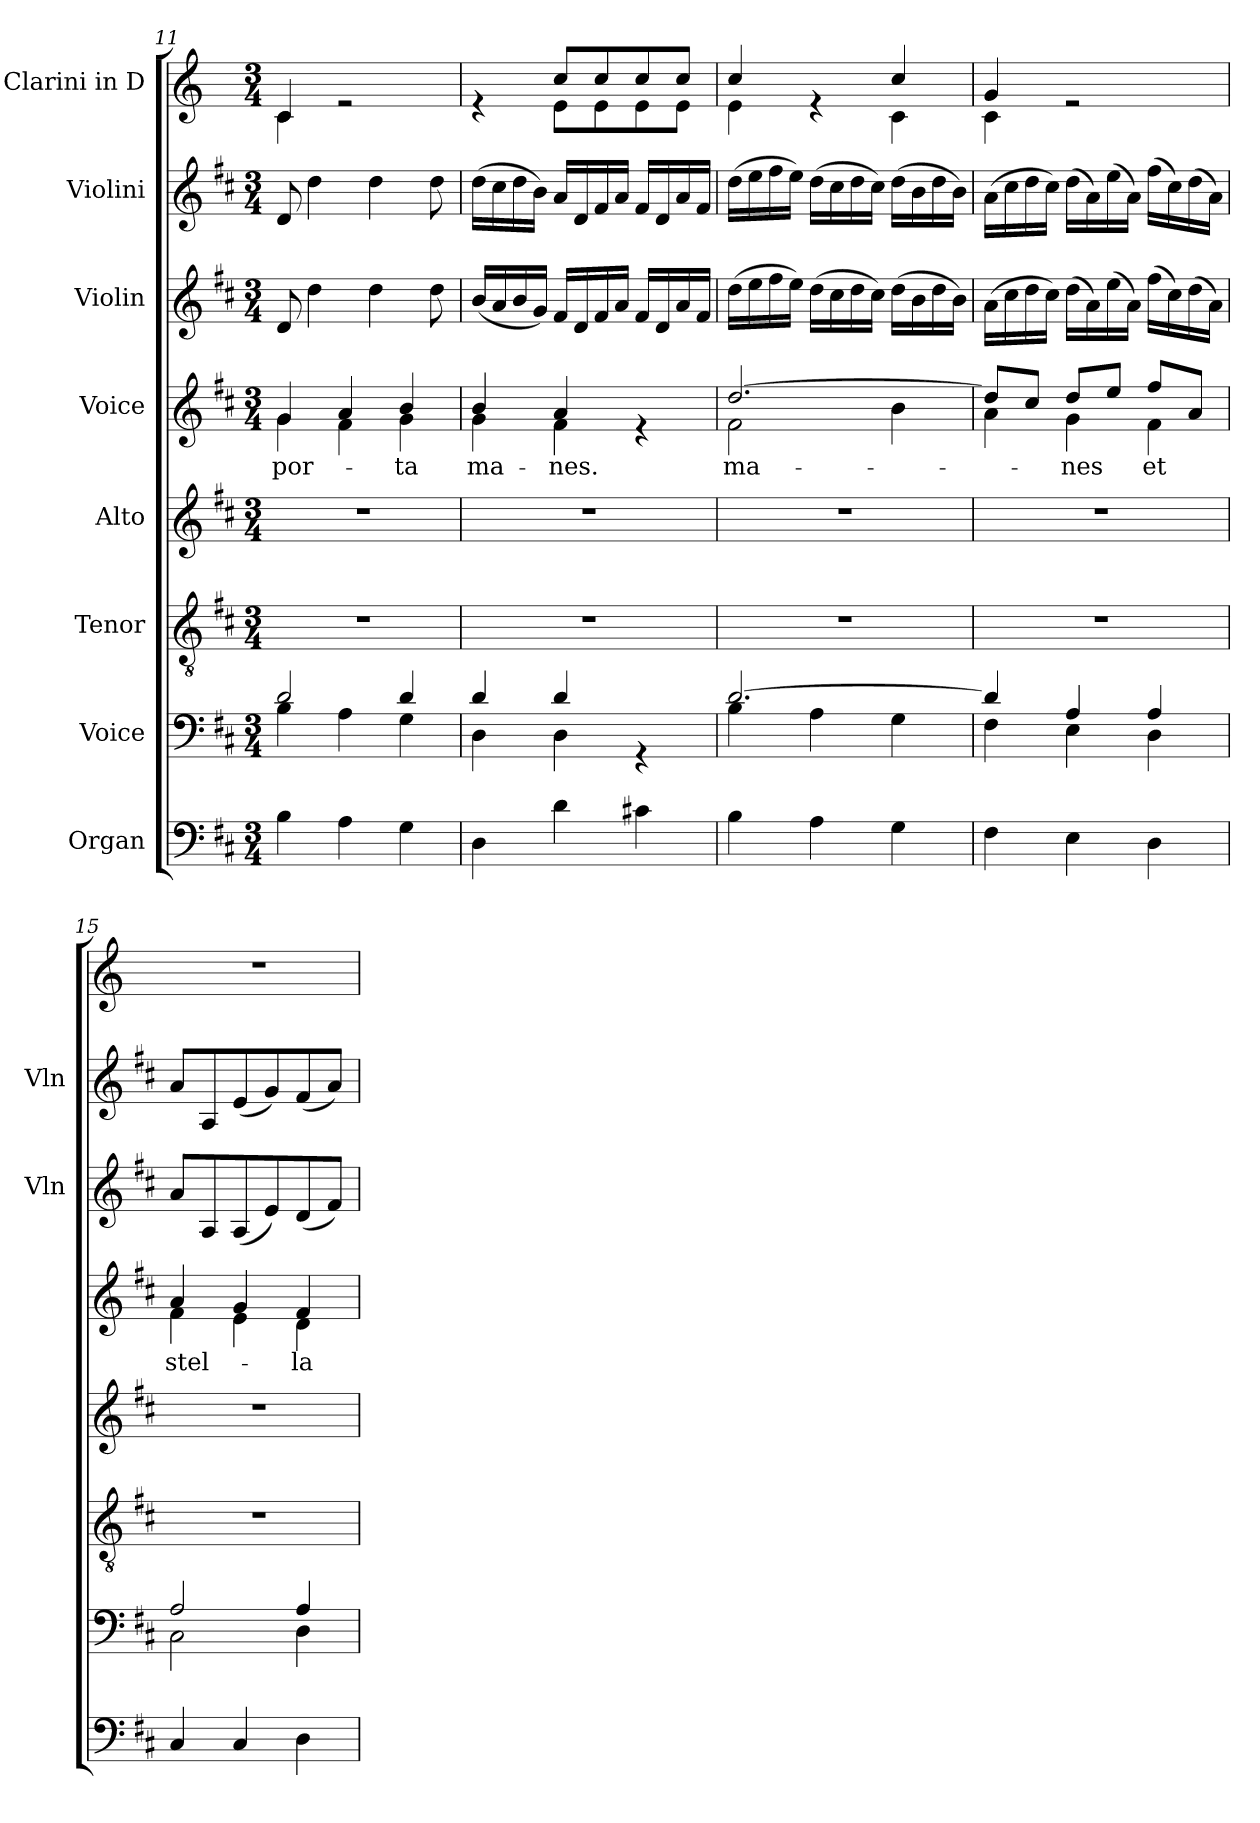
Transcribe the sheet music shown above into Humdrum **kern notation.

**kern	**kern	**kern	**kern	**kern	**text	**kern	**kern	**kern
*part8	*part7	*part6	*part5	*part4	*part4	*part3	*part2	*part1
*staff8	*staff7	*staff6	*staff5	*staff4	*staff4	*staff3	*staff2	*staff1
*I"Organ	*I"Voice	*I"Tenor	*I"Alto	*I"Voice	*	*I"Violin	*I"Violini	*I"Clarini in D
*	*	*	*	*	*	*I'Vln	*I'Vln	*
!!LO:PB:g=z
*clefF4	*clefF4	*clefGv2	*clefG2	*clefG2	*	*clefG2	*clefG2	*clefG2
*	*	*	*	*	*	*	*	*ITrd-1c-2
*k[f#c#]	*k[f#c#]	*k[f#c#]	*k[f#c#]	*k[f#c#]	*	*k[f#c#]	*k[f#c#]	*k[f#c#]
*M3/4	*M3/4	*M3/4	*M3/4	*M3/4	*	*M3/4	*M3/4	*M3/4
=11	=11	=11	=11	=11	=11	=11	=11	=11
*	*^	*	*	*	*	*	*	*
!	!	!	!	!	!	!LO:LY:b	!	!	!
*	*	*	*	*	*^	*	*	*	*^
4B\	2d/	4B\	2.r	2.r	4g/	4g\	por-	8d/	8d/	4d/	4d\
.	.	.	.	.	.	.	.	4dd\	4dd\	.	.
4A\	.	4A\	.	.	4a/	4f#\	.	.	.	2re	2ryy
.	.	.	.	.	.	.	.	4dd\	4dd\	.	.
!	!	!	!	!	!	!	!LO:LY:b	!	!	!	!
4G\	4d/	4G\	.	.	4b/	4g\	-ta	.	.	.	.
.	.	.	.	.	.	.	.	8dd\	8dd\	.	.
=12	=12	=12	=12	=12	=12	=12	=12	=12	=12	=12	=12
!	!	!	!	!	!	!	!LO:LY:b	!	!	!	!
4D\	4d/	4D\	2.r	2.r	4b/	4g\	ma-	(16b/LL	(16dd\LL	4re	4ryy
.	.	.	.	.	.	.	.	16a/	16cc#\	.	.
.	.	.	.	.	.	.	.	16b/	16dd\	.	.
.	.	.	.	.	.	.	.	16g/JJ)	16b\JJ)	.	.
!	!	!	!	!	!	!	!LO:LY:b	!	!	!	!
4d\	4d/	4D\	.	.	4a/	4f#\	-nes.	16f#/LL	16a/LL	8dd/L	8f#\L
.	.	.	.	.	.	.	.	16d/	16d/	.	.
.	.	.	.	.	.	.	.	16f#/	16f#/	8dd/	8f#\
.	.	.	.	.	.	.	.	16a/JJ	16a/JJ	.	.
4c#X\	4rGG	4ryy	.	.	4re	4ryy	.	16f#/LL	16f#/LL	8dd/	8f#\
.	.	.	.	.	.	.	.	16d/	16d/	.	.
.	.	.	.	.	.	.	.	16a/	16a/	8dd/J	8f#\J
.	.	.	.	.	.	.	.	16f#/JJ	16f#/JJ	.	.
=13	=13	=13	=13	=13	=13	=13	=13	=13	=13	=13	=13
!	!	!	!	!	!	!	!LO:LY:b	!	!	!	!
4B\	[2.d/	4B\	2.r	2.r	[2.dd/	2f#\	ma-	(16dd\LL	(16dd\LL	4dd/	4f#\
.	.	.	.	.	.	.	.	16ee\	16ee\	.	.
.	.	.	.	.	.	.	.	16ff#\	16ff#\	.	.
.	.	.	.	.	.	.	.	16ee\JJ)	16ee\JJ)	.	.
4A\	.	4A\	.	.	.	.	.	(16dd\LL	(16dd\LL	4re	4ryy
.	.	.	.	.	.	.	.	16cc#\	16cc#\	.	.
.	.	.	.	.	.	.	.	16dd\	16dd\	.	.
.	.	.	.	.	.	.	.	16cc#\JJ)	16cc#\JJ)	.	.
4G\	.	4G\	.	.	.	4b\	.	(16dd\LL	(16dd\LL	4dd/	4d\
.	.	.	.	.	.	.	.	16b\	16b\	.	.
.	.	.	.	.	.	.	.	16dd\	16dd\	.	.
.	.	.	.	.	.	.	.	16b\JJ)	16b\JJ)	.	.
=14	=14	=14	=14	=14	=14	=14	=14	=14	=14	=14	=14
4F#\	4d/]	4F#\	2.r	2.r	8dd/L]	4a\	.	(16a\LL	(16a\LL	4a/	4d\
.	.	.	.	.	.	.	.	16cc#\	16cc#\	.	.
.	.	.	.	.	8cc#/J	.	.	16dd\	16dd\	.	.
.	.	.	.	.	.	.	.	16cc#\JJ)	16cc#\JJ)	.	.
!	!	!	!	!	!	!	!LO:LY:b	!	!	!	!
4E\	4A/	4E\	.	.	8dd/L	4g\	-nes	(16dd\LL	(16dd\LL	2re	2ryy
.	.	.	.	.	.	.	.	16a\)	16a\)	.	.
.	.	.	.	.	8ee/J	.	.	(16ee\	(16ee\	.	.
.	.	.	.	.	.	.	.	16a\JJ)	16a\JJ)	.	.
!	!	!	!	!	!	!	!LO:LY:b	!	!	!	!
4D\	4A/	4D\	.	.	8ff#/L	4f#\	et	(16ff#\LL	(16ff#\LL	.	.
.	.	.	.	.	.	.	.	16cc#\)	16cc#\)	.	.
.	.	.	.	.	8a/J	.	.	(16dd\	(16dd\	.	.
.	.	.	.	.	.	.	.	16a\JJ)	16a\JJ)	.	.
*	*	*	*	*	*	*	*	*	*	*v	*v
=15	=15	=15	=15	=15	=15	=15	=15	=15	=15	=15
!	!	!	!	!	!	!	!LO:LY:b	!	!	!
4C#/	2A/	2C#\	2.r	2.r	4a/	4f#\	stel-	8a/L	8a/L	2.r
.	.	.	.	.	.	.	.	8A/	8A/	.
4C#/	.	.	.	.	4g/	4e\	.	(8A/	(8e/	.
.	.	.	.	.	.	.	.	8e/)	8g/)	.
!	!	!	!	!	!	!	!LO:LY:b	!	!	!
4D\	4A/	4D\	.	.	4f#/	4d\	-la	(8d/	(8f#/	.
.	.	.	.	.	.	.	.	8f#/J)	8a/J)	.
*	*v	*v	*	*	*v	*v	*	*	*	*
=	=	=	=	=	=	=	=	=
*-	*-	*-	*-	*-	*-	*-	*-	*-
